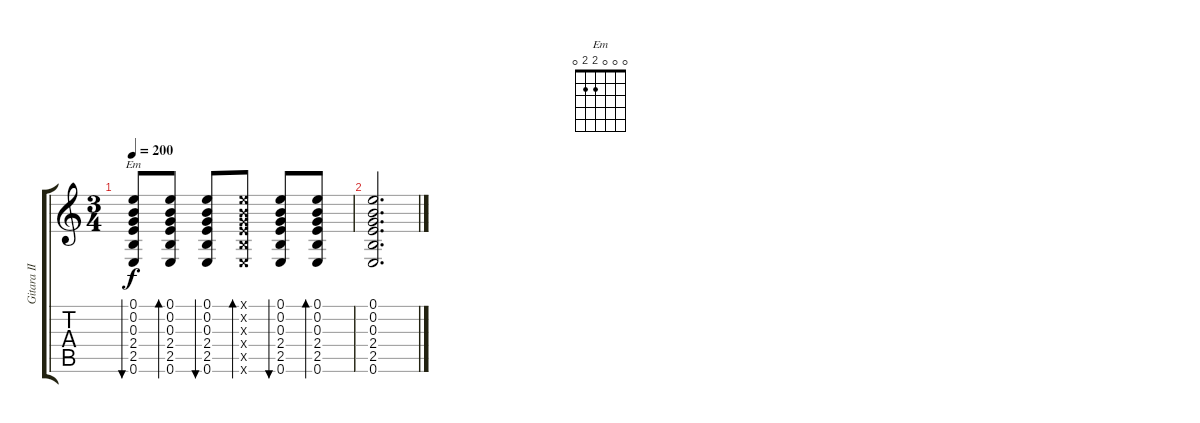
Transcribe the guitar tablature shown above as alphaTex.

\track ("Gitara II" "Gitara II") {instrument acousticguitarnylon}
\staff {score tabs}
\tuning (E4 B3 G3 D3 A2 E2) {hide}
\chord ("Em" 0 0 0 2 2 0)
\ts (3 4)
\tempo 200
\clef g2
\ks c
(0.1 0.2 0.3 2.4 2.5 0.6).8{bu 30 ch "Em" dy f} (0.1 0.2 0.3 2.4 2.5 0.6).8{bd 30} (0.1 0.2 0.3 2.4 2.5 0.6).8{bu 30} (0.1{x} 0.2{x} 0.3{x} 2.4{x} 2.5{x} 0.6{x}).8{bd 30} (0.1 0.2 0.3 2.4 2.5 0.6).8{bu 30} (0.1 0.2 0.3 2.4 2.5 0.6).8{bd 30} |
(0.1 0.2 0.3 2.4 2.5 0.6).2{d}
